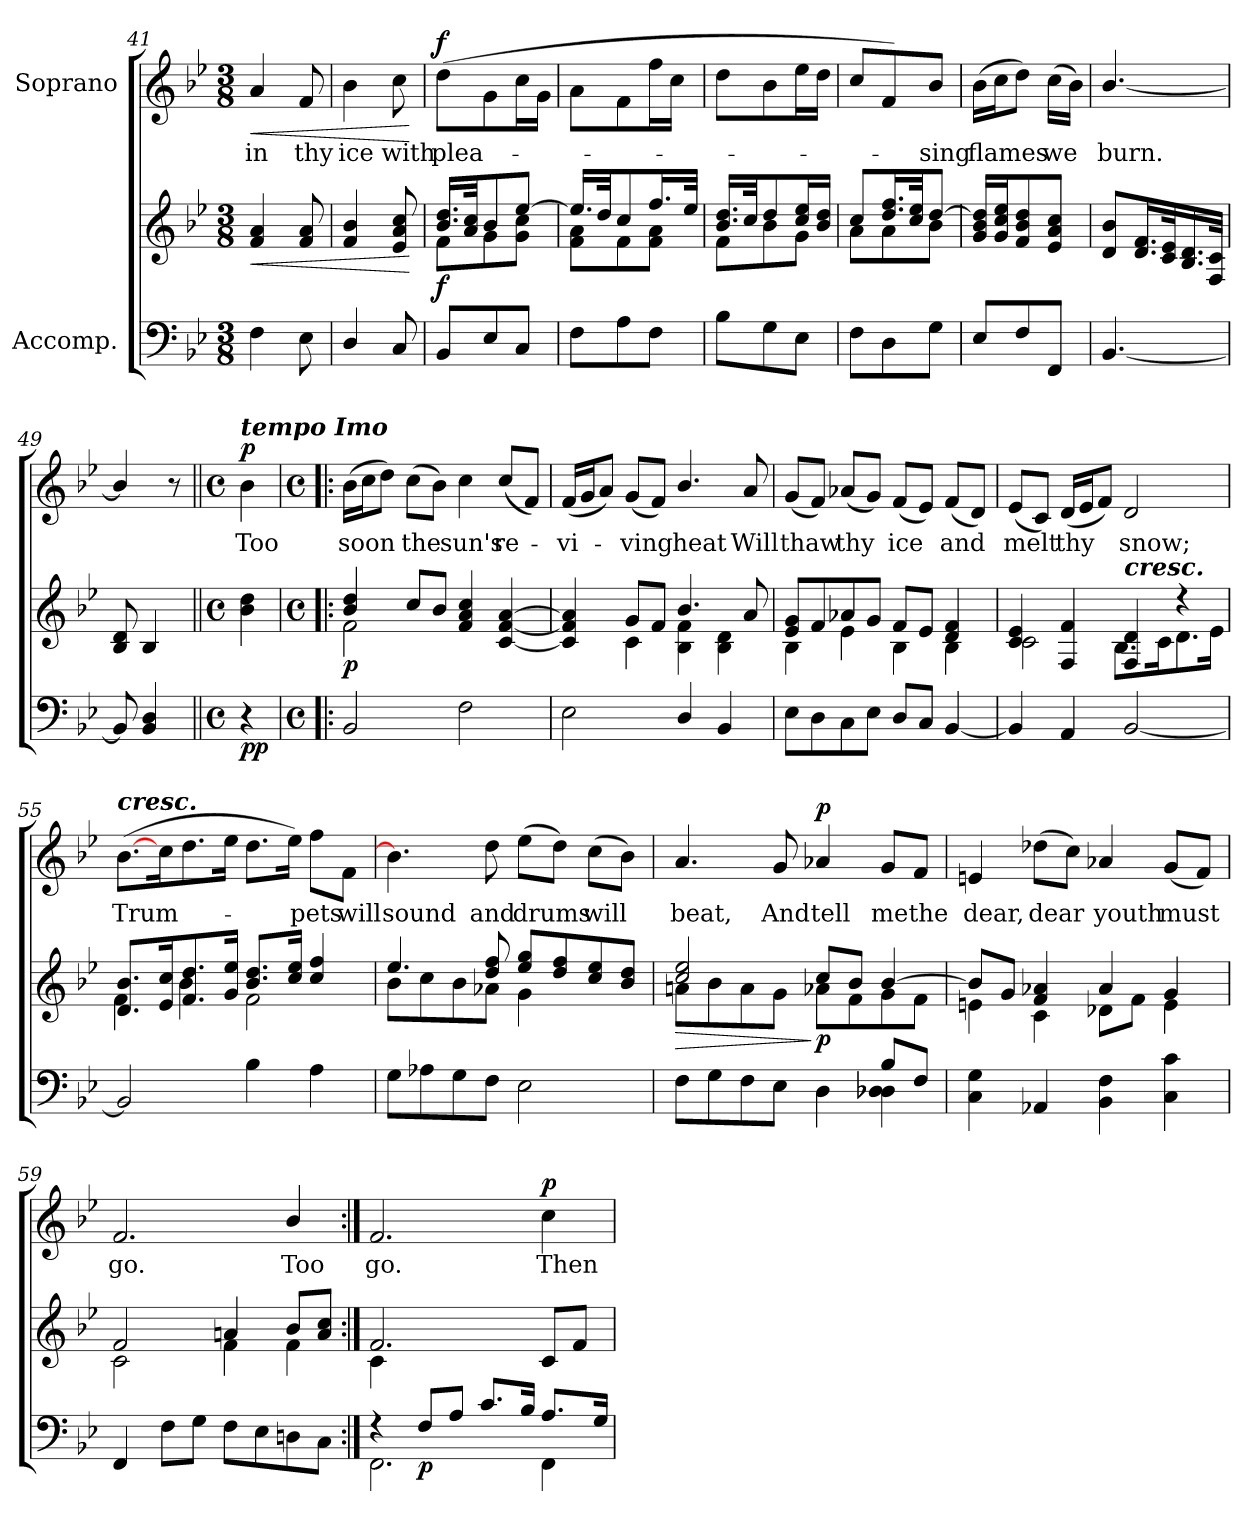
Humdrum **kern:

**kern	**kern	**dynam	**kern	**text	**dynam
*part2	*part2	*part2	*part1	*part1	*part1
*staff3	*staff2	*staff2/3	*staff1	*staff1	*staff1
*I"Accomp.	*	*	*I"Soprano	*	*
*clefF4	*clefG2	*	*clefG2	*	*
*k[b-e-]	*k[b-e-]	*	*k[b-e-]	*	*
*B-:	*B-:	*	*B-:	*	*
*M3/8	*M3/8	*	*M3/8	*	*
=41	=41	=41	=41	=41	=41
!	!	!LO:HP:b	!	!LO:LY:b	!LO:HP:b
*	*^	*	*	*	*
4F\	4f/ 4a/	4ryy	<	4a/	in	<
!	!	!	!	!	!LO:LY:b	!
8E-i\	8f/ 8a/	8ryy	.	8f/	thy	.
=42	=42	=42	=42	=42	=42	=42
!	!	!	!	!	!LO:LY:b	!
4D/	4f/ 4b-/	4ryy	.	4b-\	ice	.
!	!	!	!	!	!LO:LY:b	!
8C/	8e-/ 8a/ 8cc/	8ryy	.	8cc\	with	.
*	*v	*v	*	*	*	*
.	.	[	.	.	[
!!LO:LB:g=z
=43	=43	=43	=43	=43	=43
*	*^	*	*	*	*
!	!	!	!LO:DY:b	!	!LO:LY:b	!LO:DY:b
8BB-/L	16.b-/ 16.dd/LL	8f\L	f	(<8dd\L	plea-	f
.	32a/ 32cc/JK	.	.	.	.	.
8E-/	8b-/	8g\	.	8g\	.	.
8C/J	[8ee-/J	8g\ 8cc\J	.	16cc\L	.	.
.	.	.	.	16g\JJ	.	.
=44	=44	=44	=44	=44	=44	=44
8F\L	16.ee-/LL]	8f\ 8a\L	.	8a\L	.	.
.	32dd/JK	.	.	.	.	.
8A\	8cc/	8f\	.	8f\	.	.
8F\J	16.ff/L	8f\ 8a\J	.	16ff\L	.	.
.	.	.	.	16cc\JJ	.	.
.	32ee-/JJk	.	.	.	.	.
=45	=45	=45	=45	=45	=45	=45
8B-\L	16.b-/ 16.dd/LL	8f\L	.	8dd\L	.	.
.	32cc/JK	.	.	.	.	.
8G\	8dd/	8b-\	.	8b-\	.	.
8E-\J	16cc/ 16ee-/L	8g\J	.	16ee-\L	.	.
.	16b-/ 16dd/JJ	.	.	16dd\JJ	.	.
=46	=46	=46	=46	=46	=46	=46
8F\L	8cc/L	8a\L	.	8cc/L	.	.
8D\	16.dd/ 16.ff/L	8a\	.	8f/)	.	.
.	32cc/ 32ee-/JK	.	.	.	.	.
!	!	!	!	!	!LO:LY:b	!
8G\J	[8dd/J	8b-\J	.	8b-/J	sing	.
=47	=47	=47	=47	=47	=47	=47
!	!	!	!	!	!LO:LY:b	!
8E-/L	16g/ 16b-/ 16dd/]LL	4.ryy	.	(>16b-\LL	flames	.
.	16g/ 16cc/ 16ee-/J	.	.	16cc\J	.	.
8F/	8f/ 8b-/ 8dd/	.	.	8dd\J)	.	.
!	!	!	!	!	!LO:LY:b	!
8FF/J	8e-/ 8a/ 8cc/J	.	.	(>16cc\LL	we	.
.	.	.	.	16b-\JJ)	.	.
=48	=48	=48	=48	=48	=48	=48
!	!	!	!	!	!LO:LY:b	!
[4.BB-/	8d/ 8b-/L	4.ryy	.	[4.b-/	burn.	.
.	16.d/ 16.f/L	.	.	.	.	.
.	32c/ 32e-/K	.	.	.	.	.
.	16.B-/ 16.d/	.	.	.	.	.
.	32F/ 32c/JJk	.	.	.	.	.
=49	=49	=49	=49	=49	=49	=49
8BB-/]	8B-/ 8d/	8ryy	.	4b-/]	.	.
4BB-/ 4D/	4B-/	4ryy	.	.	.	.
.	.	.	.	8r	.	.
=50||	=50||	=50||	=50||	=50||	=50||	=50||
*M4/4	*M4/4	*	*	*M4/4	*	*
*met(c)	*met(c)	*	*	*met(c)	*	*
*	*	*	*	*MM72	*	*
!	!	!	!	!LO:TX:a:Bi:t=tempo Imo	!	!
!	!	!	!LO:DY:b=2	!	!LO:LY:b	!
!	!	!	!LO:DY:n=1:b	!	!	!LO:DY:b
4r	4b-\ 4dd\	4ryy	p p	4b-\	Too	p
!!LO:PB:g=z
=51!|:	=51!|:	=51!|:	=51!|:	=51!|:	=51!|:	=51!|:
*M4/4	*M4/4	*	*	*M4/4	*	*
*met(c)	*met(c)	*	*	*met(c)	*	*
*	*	*	*	*MM72	*	*
!	!	!	!LO:DY:b	!	!LO:LY:b	!
2BB-/	4b-/ 4dd/	2f\	p	(>16b-\LL	soon	.
.	.	.	.	16cc\J	.	.
.	.	.	.	8dd\J)	.	.
!	!	!	!	!	!LO:LY:b	!
.	8cc/L	.	.	(>8cc\L	the	.
.	8b-/J	.	.	8b-\J)	.	.
!	!	!	!	!	!LO:LY:b	!
2F\	4f/ 4a/ 4cc/	2ryy	.	4cc\	sun's	.
!	!	!	!	!	!LO:LY:b	!
.	[4c/ [4f/ [4a/	.	.	(<8cc/L	re-	.
.	.	.	.	8f/J)	.	.
=52	=52	=52	=52	=52	=52	=52
!	!	!	!	!	!LO:LY:b	!
2E-\	4c/] 4f/] 4a/]	4ryy	.	(<16f/LL	vi-	.
.	.	.	.	16g/J	.	.
.	.	.	.	8a/J)	.	.
!	!	!	!	!	!LO:LY:b	!
.	8g/L	4c\	.	(<8g/L	ving	.
.	8f/J	.	.	8f/J)	.	.
!	!	!	!	!	!LO:LY:b	!
4D/	4.b-/	4B-\ 4f\	.	4.b-/	heat	.
4BB-/	.	4B-\ 4d\	.	.	.	.
!	!	!	!	!	!LO:LY:b	!
.	8a/	.	.	8a/	Will	.
=53	=53	=53	=53	=53	=53	=53
!	!	!	!	!	!LO:LY:b	!
8E-\L	8e-/ 8g/L	4B-\	.	(<8g/L	thaw	.
8D\	8f/	.	.	8f/J)	.	.
!	!	!	!	!	!LO:LY:b	!
8C\	8a-X/	4e-\	.	(<8a-X/L	thy	.
8E-\J	8g/J	.	.	8g/J)	.	.
!	!	!	!	!	!LO:LY:b	!
8D/L	8f/L	4B-\	.	(<8f/L	ice	.
8C/J	8e-/J	.	.	8e-/J)	.	.
!	!	!	!	!	!LO:LY:b	!
[4BB-/	4d/ 4f/	4B-\	.	(<8f/L	and	.
.	.	.	.	8d/J)	.	.
=54	=54	=54	=54	=54	=54	=54
!	!	!	!	!	!LO:LY:b	!
4BB-/]	4c/ 4e-/	2c\	.	(<8e-/L	melt	.
.	.	.	.	8c/J)	.	.
!	!	!	!	!	!LO:LY:b	!
4AA/	4F/ 4f/	.	.	(<16d/LL	thy	.
.	.	.	.	16e-/J	.	.
.	.	.	.	8f/J)	.	.
!	!LO:TX:a:Bi:t=cresc.	!	!	!	!	!
!	!	!	!	!	!LO:LY:b	!
[2BB-/	4F/ 4d/	8.B-\L	.	2d/	snow;	.
.	.	16c\K	.	.	.	.
.	4r	8.d\	.	.	.	.
.	.	16e-\Jk	.	.	.	.
!!LO:LB:g=z
=55	=55	=55	=55	=55	=55	=55
*^	*	*	*	*	*	*
!	!	!	!	!	!LO:TX:a:Bi:t=cresc.	!	!
!	!	!	!	!	!	!LO:LY:b	!
2BB-/]	1ryy	8.d/ 8.b-/L	4f\	.	(>[8.b-\L	Trum-	.
.	.	16e-/ 16cc/K	.	.	16cc\K	.	.
.	.	8.f/ 8.dd/	4b-\	.	8.dd\	.	.
.	.	16g/ 16ee-/Jk	.	.	16ee-\Jk	.	.
4B-\	.	8.b-/ 8.dd/L	2f\	.	8.dd\L	.	.
.	.	16cc/ 16ee-/Jk	.	.	16ee-\Jk)	.	.
!	!	!	!	!	!	!LO:LY:b	!
4A\	.	4cc/ 4ff/	.	.	8ff\L	pets	.
!	!	!	!	!	!	!LO:LY:b	!
.	.	.	.	.	8f\J	will	.
=56	=56	=56	=56	=56	=56	=56	=56
!	!	!	!	!	!	!LO:LY:b	!
8G\L	1ryy	4.ee-/	8b-\L	.	4.b-\]	sound	.
8A-X\	.	.	8cc\	.	.	.	.
8G\	.	.	8b-\	.	.	.	.
!	!	!	!	!	!	!LO:LY:b	!
8F\J	.	8dd/ 8ff/	8a-X\J	.	8dd\	and	.
!	!	!	!	!	!	!LO:LY:b	!
2E-\	.	8ee-/ 8gg/L	4g\	.	(>8ee-\L	drums	.
.	.	8dd/ 8ff/	.	.	8dd\J)	.	.
!	!	!	!	!	!	!LO:LY:b	!
.	.	8cc/ 8ee-/	4ryy	.	(>8cc\L	will	.
.	.	8b-/ 8dd/J	.	.	8b-\J)	.	.
=57	=57	=57	=57	=57	=57	=57	=57
!	!	!	!	!LO:HP:b	!	!LO:LY:b	!
8F\L	2ryy	2cc/ 2ee-/	8ani\L	>	4.a/	beat,	.
8G\	.	.	8b-\	.	.	.	.
8F\	.	.	8a\	.	.	.	.
!	!	!	!	!	!	!LO:LY:b	!
8E-\J	.	.	8g\J	.	8g/	And	.
!	!	!	!	!LO:DY:n=1:b	!	!LO:LY:b	!LO:DY:b
4D\	4ryy	8cc/L	8a-X\L	] p	4a-X/	tell	p
.	.	8b-/J	8f\	.	.	.	.
!	!	!	!	!	!	!LO:LY:b	!
8B-/L	4D-X\ 4D-\	[4b-/	8g\	.	8g/L	me	.
!	!	!	!	!	!	!LO:LY:b	!
8F/J	.	.	8f\J	.	8f/J	the	.
=58	=58	=58	=58	=58	=58	=58	=58
!	!	!	!	!	!	!LO:LY:b	!
4C\ 4G\	4ryy	8b-/L]	4en\	.	4en/	dear,	.
.	.	8g/J	.	.	.	.	.
!	!	!	!	!	!	!LO:LY:b	!
4AA-X/	4ryy	4f/ 4a-X/	4c\	.	(>8dd-X\L	dear	.
.	.	.	.	.	8cc\J)	.	.
!	!	!	!	!	!	!LO:LY:b	!
4BB-\ 4F\	2ryy	4a-/	8d-X\L	.	4a-X/	youth	.
.	.	.	8f\J	.	.	.	.
!	!	!	!	!	!	!LO:LY:b	!
4C\ 4c\	.	4g/	4e\	.	(<8g/L	must	.
.	.	.	.	.	8f/J)	.	.
!!LO:LB:g=z
=59	=59	=59	=59	=59	=59	=59	=59
*	*	*	*^	*	*	*	*
!	!	!	!	!	!	!	!LO:LY:b	!
4FF/	2ryy	2f/	2c\	1ryy	.	2.f/	go.	.
8F\L	.	.	.	.	.	.	.	.
8G\J	.	.	.	.	.	.	.	.
8F\L	2ryy	4ani/	4f\	.	.	.	.	.
8E-i\	.	.	.	.	.	.	.	.
!	!	!	!	!	!	!	!LO:LY:b	!
8Dni\	.	8b-/L	4f\	.	.	4b-/	Too	.
8C\J	.	8a/ 8cc/J	.	.	.	.	.	.
=60:|!	=60:|!	=60:|!	=60:|!	=60:|!	=60:|!	=60:|!	=60:|!	=60:|!
!	!	!	!	!	!	!	!LO:LY:b	!
4r	2.FF\	2.f/	4c\	1ryy	.	2.f/	go.	.
!	!	!	!	!	!LO:DY:b=2	!	!	!
8F/L	.	.	4ryy	.	p	.	.	.
8A/J	.	.	.	.	.	.	.	.
8.c/L	.	.	4ryy	.	.	.	.	.
16B-/Jk	.	.	.	.	.	.	.	.
!	!	!	!	!	!	!	!LO:LY:b	!LO:DY:b
8.A/L	4FF\	4ryy	8c/L	.	.	4cc\	Then	p
.	.	.	8f/J	.	.	.	.	.
16G/Jk	.	.	.	.	.	.	.	.
*v	*v	*	*	*	*	*	*	*
*	*v	*v	*v	*	*	*	*
=	=	=	=	=	=
*-	*-	*-	*-	*-	*-
